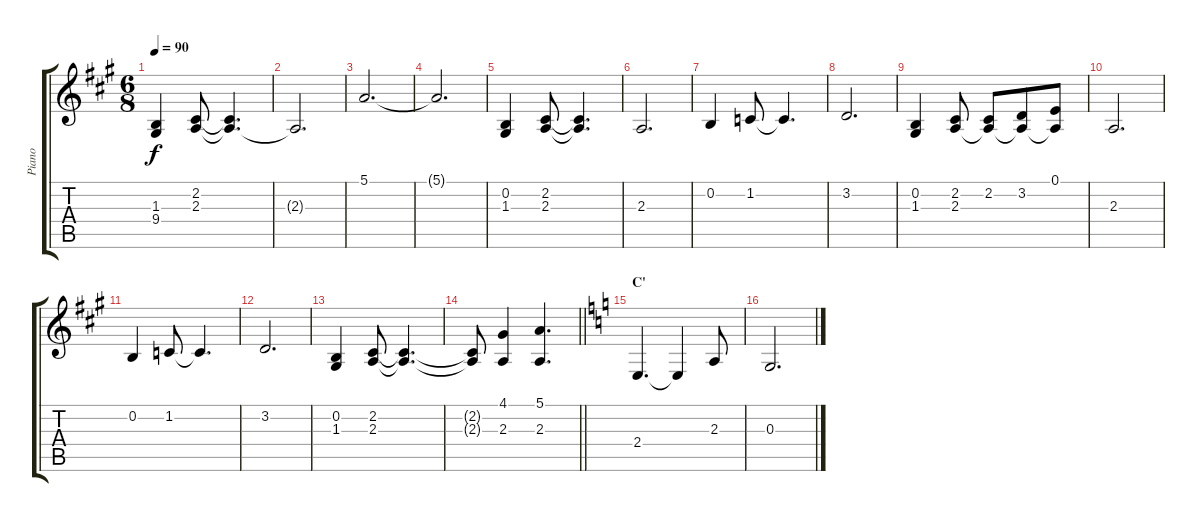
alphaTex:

\track ("Piano" "Piano") {instrument acousticgrandpiano}
\staff {score tabs}
\tuning (E4 B3 G3 D3 A2 E2) {hide}
\ts (6 8)
\tempo 90
\clef g2
\ks a
(1.3 9.4).4{dy f} (2.2 2.3).8 (2.2{t} 2.3{t}).4{d} |
2.3{t}.2{d} |
5.1.2{d} |
5.1{t}.2{d} |
(0.2 1.3).4 (2.2 2.3).8 (2.2{t} 2.3{t}).4{d} |
2.3.2{d} |
0.2.4 1.2.8 1.2{t}.4{d} |
3.2.2{d} |
(0.2 1.3).4 (2.2 2.3).8 (2.2 2.3{t}).8 (3.2 2.3{t}).8 (0.1 2.3{t}).8 |
2.3.2{d} |
0.2.4 1.2.8 1.2{t}.4{d} |
3.2.2{d} |
(0.2 1.3).4 (2.2 2.3).8 (2.2{t} 2.3{t}).4{d} |
\barLineRight lightlight
(2.2{t} 2.3{t}).8 (4.1 2.3).4 (5.1 2.3).4{d} |
\section ("" "C'")
\ks c
2.4.4{d} 2.4{t}.4 2.3.8 |
0.3.2{d}
